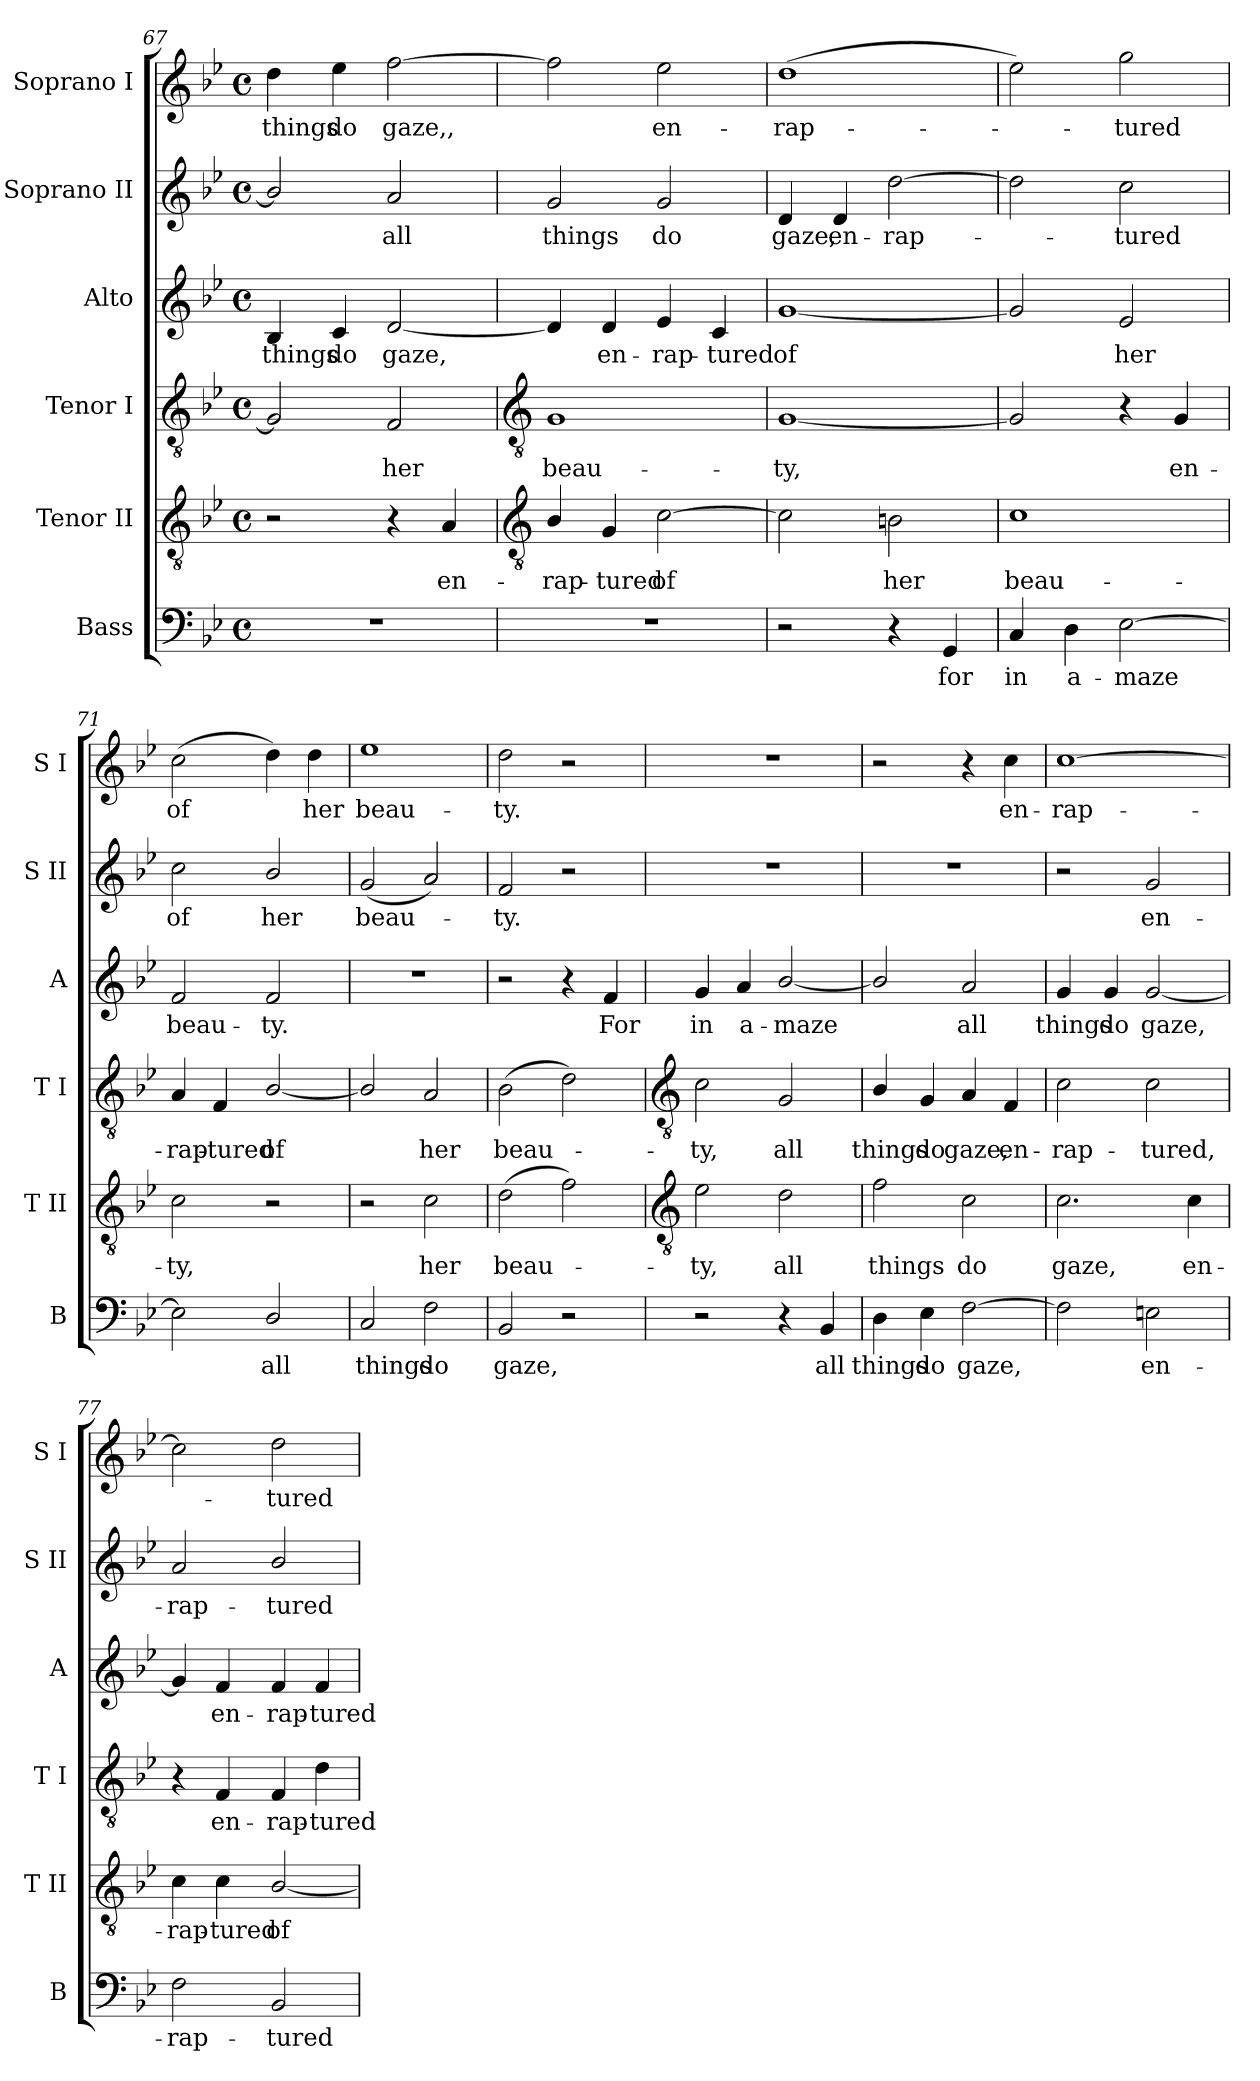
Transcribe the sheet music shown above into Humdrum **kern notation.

**kern	**text	**kern	**text	**kern	**text	**kern	**text	**kern	**text	**kern	**text
*part6	*part6	*part5	*part5	*part4	*part4	*part3	*part3	*part2	*part2	*part1	*part1
*staff6	*staff6	*staff5	*staff5	*staff4	*staff4	*staff3	*staff3	*staff2	*staff2	*staff1	*staff1
*I"Bass	*	*I"Tenor II	*	*I"Tenor I	*	*I"Alto	*	*I"Soprano II	*	*I"Soprano I	*
*I'B	*	*I'T II	*	*I'T I	*	*I'A	*	*I'S II	*	*I'S I	*
*clefF4	*	*clefGv2	*	*clefGv2	*	*clefG2	*	*clefG2	*	*clefG2	*
*k[b-e-]	*	*k[b-e-]	*	*k[b-e-]	*	*k[b-e-]	*	*k[b-e-]	*	*k[b-e-]	*
*B-:	*	*B-:	*	*B-:	*	*B-:	*	*B-:	*	*B-:	*
*M4/4	*	*M4/4	*	*M4/4	*	*M4/4	*	*M4/4	*	*M4/4	*
*met(c)	*	*met(c)	*	*met(c)	*	*met(c)	*	*met(c)	*	*met(c)	*
=67	=67	=67	=67	=67	=67	=67	=67	=67	=67	=67	=67
!	!	!	!	!	!	!	!LO:LY:b	!	!	!	!LO:LY:b
1r	.	2r	.	2G]	.	4B-	things	2b-/]	.	4dd	things
!	!	!	!	!	!	!	!LO:LY:b	!	!	!	!LO:LY:b
.	.	.	.	.	.	4c	do	.	.	4ee-	do
!	!	!	!	!	!LO:LY:b	!	!LO:LY:b	!	!LO:LY:b	!	!LO:LY:b
.	.	4r	.	2F	her	[2d	gaze,	2a	all	[2ff	gaze,,
!	!	!	!LO:LY:b	!	!	!	!	!	!	!	!
.	.	4A	en-	.	.	.	.	.	.	.	.
!!LO:LB:g=z
=68	=68	=68	=68	=68	=68	=68	=68	=68	=68	=68	=68
*	*	*clefGv2	*	*clefGv2	*	*	*	*	*	*	*
!	!	!	!LO:LY:b	!	!LO:LY:b	!	!	!	!LO:LY:b	!	!
1r	.	4B-/	-rap-	1G	beau-	4d]	.	2g	things	2ff]	.
!	!	!	!LO:LY:b	!	!	!	!LO:LY:b	!	!	!	!
.	.	4G	-tured	.	.	4d	en-	.	.	.	.
!	!	!	!LO:LY:b	!	!	!	!LO:LY:b	!	!LO:LY:b	!	!LO:LY:b
.	.	[2c	of	.	.	4e-	-rap-	2g	do	2ee-	en-
!	!	!	!	!	!	!	!LO:LY:b	!	!	!	!
.	.	.	.	.	.	4c	-tured	.	.	.	.
=69	=69	=69	=69	=69	=69	=69	=69	=69	=69	=69	=69
!	!	!	!	!	!LO:LY:b	!	!LO:LY:b	!	!LO:LY:b	!	!LO:LY:b
2r	.	2c]	.	[1G	-ty,	[1g	of	4d	gaze,	(>1dd	-rap-
!	!	!	!	!	!	!	!	!	!LO:LY:b	!	!
.	.	.	.	.	.	.	.	4d	en-	.	.
!	!	!	!LO:LY:b	!	!	!	!	!	!LO:LY:b	!	!
4r	.	2Bn	her	.	.	.	.	[2dd	-rap-	.	.
!	!LO:LY:b	!	!	!	!	!	!	!	!	!	!
4GG	for	.	.	.	.	.	.	.	.	.	.
=70	=70	=70	=70	=70	=70	=70	=70	=70	=70	=70	=70
!	!LO:LY:b	!	!LO:LY:b	!	!	!	!	!	!	!	!
4C	in	1c	beau-	2G]	.	2g]	.	2dd]	.	2ee-)	.
!	!LO:LY:b	!	!	!	!	!	!	!	!	!	!
4D	a-	.	.	.	.	.	.	.	.	.	.
!	!LO:LY:b	!	!	!	!	!	!LO:LY:b	!	!LO:LY:b	!	!LO:LY:b
[2E-	-maze	.	.	4r	.	2e-	her	2cc	tured	2gg	tured
!	!	!	!	!	!LO:LY:b	!	!	!	!	!	!
.	.	.	.	4G	en-	.	.	.	.	.	.
=71	=71	=71	=71	=71	=71	=71	=71	=71	=71	=71	=71
!	!	!	!LO:LY:b	!	!LO:LY:b	!	!LO:LY:b	!	!LO:LY:b	!	!LO:LY:b
2E-]	.	2c	-ty,	4A	-rap-	2f	beau-	2cc	of	(>2cc	of
!	!	!	!	!	!LO:LY:b	!	!	!	!	!	!
.	.	.	.	4F	-tured	.	.	.	.	.	.
!	!LO:LY:b	!	!	!	!LO:LY:b	!	!LO:LY:b	!	!LO:LY:b	!	!
2D/	all	2r	.	[2B-/	of	2f	-ty.	2b-/	her	4dd)	.
!	!	!	!	!	!	!	!	!	!	!	!LO:LY:b
.	.	.	.	.	.	.	.	.	.	4dd	her
=72	=72	=72	=72	=72	=72	=72	=72	=72	=72	=72	=72
!	!LO:LY:b	!	!	!	!	!	!	!	!LO:LY:b	!	!LO:LY:b
2C	things	2r	.	2B-/]	.	1r	.	(<2g	beau-	1ee-	beau-
!	!LO:LY:b	!	!LO:LY:b	!	!LO:LY:b	!	!	!	!	!	!
2F	do	2c	her	2A	her	.	.	2a)	.	.	.
=73	=73	=73	=73	=73	=73	=73	=73	=73	=73	=73	=73
!	!LO:LY:b	!	!LO:LY:b	!	!LO:LY:b	!	!	!	!LO:LY:b	!	!LO:LY:b
2BB-	gaze,	(>2d	beau-	(>2B-	beau-	2r	.	2f	ty.	2dd	-ty.
2r	.	2f)	.	2d)	.	4r	.	2r	.	2r	.
!	!	!	!	!	!	!	!LO:LY:b	!	!	!	!
.	.	.	.	.	.	4f	For	.	.	.	.
!!LO:LB:g=z
=74	=74	=74	=74	=74	=74	=74	=74	=74	=74	=74	=74
*	*	*clefGv2	*	*clefGv2	*	*	*	*	*	*	*
!	!	!	!LO:LY:b	!	!LO:LY:b	!	!LO:LY:b	!	!	!	!
2r	.	2e-	ty,	2c	ty,	4g	in	1r	.	1r	.
!	!	!	!	!	!	!	!LO:LY:b	!	!	!	!
.	.	.	.	.	.	4a	a-	.	.	.	.
!	!	!	!LO:LY:b	!	!LO:LY:b	!	!LO:LY:b	!	!	!	!
4r	.	2d	all	2G	all	[2b-/	-maze	.	.	.	.
!	!LO:LY:b	!	!	!	!	!	!	!	!	!	!
4BB-	all	.	.	.	.	.	.	.	.	.	.
=75	=75	=75	=75	=75	=75	=75	=75	=75	=75	=75	=75
!	!LO:LY:b	!	!LO:LY:b	!	!LO:LY:b	!	!	!	!	!	!
4D	things	2f	things	4B-/	things	2b-/]	.	1r	.	2r	.
!	!LO:LY:b	!	!	!	!LO:LY:b	!	!	!	!	!	!
4E-	do	.	.	4G	do	.	.	.	.	.	.
!	!LO:LY:b	!	!LO:LY:b	!	!LO:LY:b	!	!LO:LY:b	!	!	!	!
[2F	gaze,	2c	do	4A	gaze,	2a	all	.	.	4r	.
!	!	!	!	!	!LO:LY:b	!	!	!	!	!	!LO:LY:b
.	.	.	.	4F	en-	.	.	.	.	4cc	en-
=76	=76	=76	=76	=76	=76	=76	=76	=76	=76	=76	=76
!	!	!	!LO:LY:b	!	!LO:LY:b	!	!LO:LY:b	!	!	!	!LO:LY:b
2F]	.	2.c	gaze,	2c	-rap-	4g	things	2r	.	[1cc	-rap-
!	!	!	!	!	!	!	!LO:LY:b	!	!	!	!
.	.	.	.	.	.	4g	do	.	.	.	.
!	!LO:LY:b	!	!	!	!LO:LY:b	!	!LO:LY:b	!	!LO:LY:b	!	!
2En	en-	.	.	2c	-tured,	[2g	gaze,	2g	en-	.	.
!	!	!	!LO:LY:b	!	!	!	!	!	!	!	!
.	.	4c	en-	.	.	.	.	.	.	.	.
=77	=77	=77	=77	=77	=77	=77	=77	=77	=77	=77	=77
!	!LO:LY:b	!	!LO:LY:b	!	!	!	!	!	!LO:LY:b	!	!
2F	-rap-	4c	-rap-	4r	.	4g]	.	2a	-rap-	2cc]	.
!	!	!	!LO:LY:b	!	!LO:LY:b	!	!LO:LY:b	!	!	!	!
.	.	4c	-tured	4F	en-	4f	en-	.	.	.	.
!	!LO:LY:b	!	!LO:LY:b	!	!LO:LY:b	!	!LO:LY:b	!	!LO:LY:b	!	!LO:LY:b
2BB-	-tured	[2B-/	of	4F	-rap-	4f	-rap-	2b-/	-tured	2dd	tured
!	!	!	!	!	!LO:LY:b	!	!LO:LY:b	!	!	!	!
.	.	.	.	4d	-tured	4f	-tured	.	.	.	.
=	=	=	=	=	=	=	=	=	=	=	=
*-	*-	*-	*-	*-	*-	*-	*-	*-	*-	*-	*-
